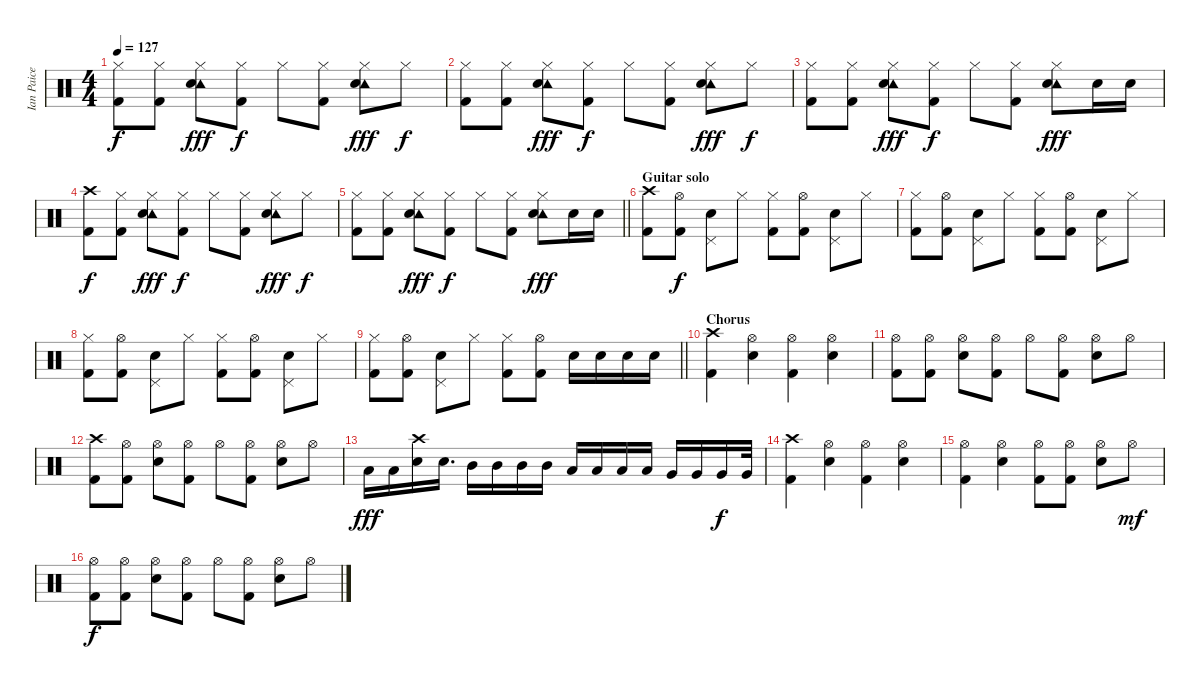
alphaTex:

\track ("Ian Paice" "Ian Paice") {instrument percussion}
\staff {score}
\articulation defaults
\ts (4 4)
\tempo 127
\clef neutral
\ks c
("Hi-Hat (closed)" "Kick (hit) 2").8{dy f} ("Hi-Hat (closed)" "Kick (hit) 2").8 ("Hi-Hat (closed)" "Tambourine (hit)" "Snare (hit) 2").8{dy fff} ("Hi-Hat (closed)" "Kick (hit) 2").8{dy f} "Hi-Hat (closed)".8 ("Hi-Hat (closed)" "Kick (hit) 2").8 ("Hi-Hat (closed)" "Tambourine (hit)" "Snare (hit) 2").8{dy fff} "Hi-Hat (closed)".8{dy f} |
("Hi-Hat (closed)" "Kick (hit) 2").8 ("Hi-Hat (closed)" "Kick (hit) 2").8 ("Hi-Hat (closed)" "Tambourine (hit)" "Snare (hit) 2").8{dy fff} ("Hi-Hat (closed)" "Kick (hit) 2").8{dy f} "Hi-Hat (closed)".8 ("Hi-Hat (closed)" "Kick (hit) 2").8 ("Hi-Hat (closed)" "Tambourine (hit)" "Snare (hit) 2").8{dy fff} "Hi-Hat (closed)".8{dy f} |
("Hi-Hat (closed)" "Kick (hit) 2").8 ("Hi-Hat (closed)" "Kick (hit) 2").8 ("Hi-Hat (closed)" "Tambourine (hit)" "Snare (hit) 2").8{dy fff} ("Hi-Hat (closed)" "Kick (hit) 2").8{dy f} "Hi-Hat (closed)".8 ("Hi-Hat (closed)" "Kick (hit) 2").8 ("Hi-Hat (closed)" "Tambourine (hit)" "Snare (hit) 2").8{dy fff} "Snare (hit) 2".16 "Snare (hit) 2".16 |
("Crash high (hit)" "Kick (hit) 2").8{dy f} ("Hi-Hat (closed)" "Kick (hit) 2").8 ("Hi-Hat (closed)" "Tambourine (hit)" "Snare (hit) 2").8{dy fff} ("Hi-Hat (closed)" "Kick (hit) 2").8{dy f} "Hi-Hat (closed)".8 ("Hi-Hat (closed)" "Kick (hit) 2").8 ("Hi-Hat (closed)" "Tambourine (hit)" "Snare (hit) 2").8{dy fff} "Hi-Hat (closed)".8{dy f} |
\barLineRight lightlight
("Hi-Hat (closed)" "Kick (hit) 2").8 ("Hi-Hat (closed)" "Kick (hit) 2").8 ("Hi-Hat (closed)" "Tambourine (hit)" "Snare (hit) 2").8{dy fff} ("Hi-Hat (closed)" "Kick (hit) 2").8{dy f} "Hi-Hat (closed)".8 ("Hi-Hat (closed)" "Kick (hit) 2").8 ("Hi-Hat (closed)" "Tambourine (hit)" "Snare (hit) 2").8{dy fff} "Snare (hit) 2".16 "Snare (hit) 2".16 |
\section ("" "Guitar solo")
("Crash high (hit)" "Kick (hit) 2").8 ("Hi-Hat (open)" "Kick (hit) 2").8{dy f} ("Pedal Hi-Hat (hit)" "Snare (hit) 2").8 "Hi-Hat (closed)".8 ("Hi-Hat (closed)" "Kick (hit) 2").8 ("Hi-Hat (open)" "Kick (hit) 2").8 ("Pedal Hi-Hat (hit)" "Snare (hit) 2").8 "Hi-Hat (closed)".8 |
("Hi-Hat (closed)" "Kick (hit) 2").8 ("Hi-Hat (open)" "Kick (hit) 2").8 ("Pedal Hi-Hat (hit)" "Snare (hit) 2").8 "Hi-Hat (closed)".8 ("Hi-Hat (closed)" "Kick (hit) 2").8 ("Hi-Hat (open)" "Kick (hit) 2").8 ("Pedal Hi-Hat (hit)" "Snare (hit) 2").8 "Hi-Hat (closed)".8 |
("Hi-Hat (closed)" "Kick (hit) 2").8 ("Hi-Hat (open)" "Kick (hit) 2").8 ("Pedal Hi-Hat (hit)" "Snare (hit) 2").8 "Hi-Hat (closed)".8 ("Hi-Hat (closed)" "Kick (hit) 2").8 ("Hi-Hat (open)" "Kick (hit) 2").8 ("Pedal Hi-Hat (hit)" "Snare (hit) 2").8 "Hi-Hat (closed)".8 |
\barLineRight lightlight
("Hi-Hat (closed)" "Kick (hit) 2").8 ("Hi-Hat (open)" "Kick (hit) 2").8 ("Pedal Hi-Hat (hit)" "Snare (hit) 2").8 "Hi-Hat (closed)".8 ("Hi-Hat (closed)" "Kick (hit) 2").8 ("Hi-Hat (open)" "Kick (hit) 2").8 "Snare (hit) 2".16 "Snare (hit) 2".16 "Snare (hit) 2".16 "Snare (hit) 2".16 |
\section ("" "Chorus")
("Crash high (hit)" "Kick (hit) 2").4 ("Hi-Hat (open)" "Snare (hit) 2").4 ("Hi-Hat (open)" "Kick (hit) 2").4 ("Hi-Hat (open)" "Snare (hit) 2").4 |
("Hi-Hat (open)" "Kick (hit) 2").8 ("Hi-Hat (open)" "Kick (hit) 2").8 ("Hi-Hat (open)" "Snare (hit) 2").8 ("Hi-Hat (open)" "Kick (hit) 2").8 "Hi-Hat (open)".8 ("Hi-Hat (open)" "Kick (hit) 2").8 ("Hi-Hat (open)" "Snare (hit) 2").8 "Hi-Hat (open)".8 |
("Crash high (hit)" "Kick (hit) 2").8 ("Hi-Hat (open)" "Kick (hit) 2").8 ("Hi-Hat (open)" "Snare (hit) 2").8 ("Hi-Hat (open)" "Kick (hit) 2").8 "Hi-Hat (open)".8 ("Hi-Hat (open)" "Kick (hit) 2").8 ("Hi-Hat (open)" "Snare (hit) 2").8 "Hi-Hat (open)".8 |
"Low Tom (hit)".16{dy fff} "Low Tom (hit)".16 ("Crash high (hit)" "Snare (hit) 2").16 "Snare (hit) 2".16{d} "Mid Tom (hit)".16 "Mid Tom (hit)".16 "Mid Tom (hit)".16 "Mid Tom (hit)".16 "Low Tom (hit)".16 "Low Tom (hit)".16 "Low Tom (hit)".16 "Low Tom (hit)".16 "Very Low Tom (hit)".16 "Very Low Tom (hit)".16 "Very Low Tom (hit)".16{dy f} "Very Low Tom (hit)".32 |
("Crash high (hit)" "Kick (hit) 2").4 ("Hi-Hat (open)" "Snare (hit) 2").4 ("Hi-Hat (open)" "Kick (hit) 2").4 ("Hi-Hat (open)" "Snare (hit) 2").4 |
("Hi-Hat (open)" "Kick (hit) 2").4 ("Hi-Hat (open)" "Snare (hit) 2").4 ("Hi-Hat (open)" "Kick (hit) 2").8 ("Hi-Hat (open)" "Kick (hit) 2").8 ("Hi-Hat (open)" "Snare (hit) 2").8 "Hi-Hat (open)".8{dy mf} |
("Hi-Hat (open)" "Kick (hit) 2").8{dy f} ("Hi-Hat (open)" "Kick (hit) 2").8 ("Hi-Hat (open)" "Snare (hit) 2").8 ("Hi-Hat (open)" "Kick (hit) 2").8 "Hi-Hat (open)".8 ("Hi-Hat (open)" "Kick (hit) 2").8 ("Hi-Hat (open)" "Snare (hit) 2").8 "Hi-Hat (open)".8
